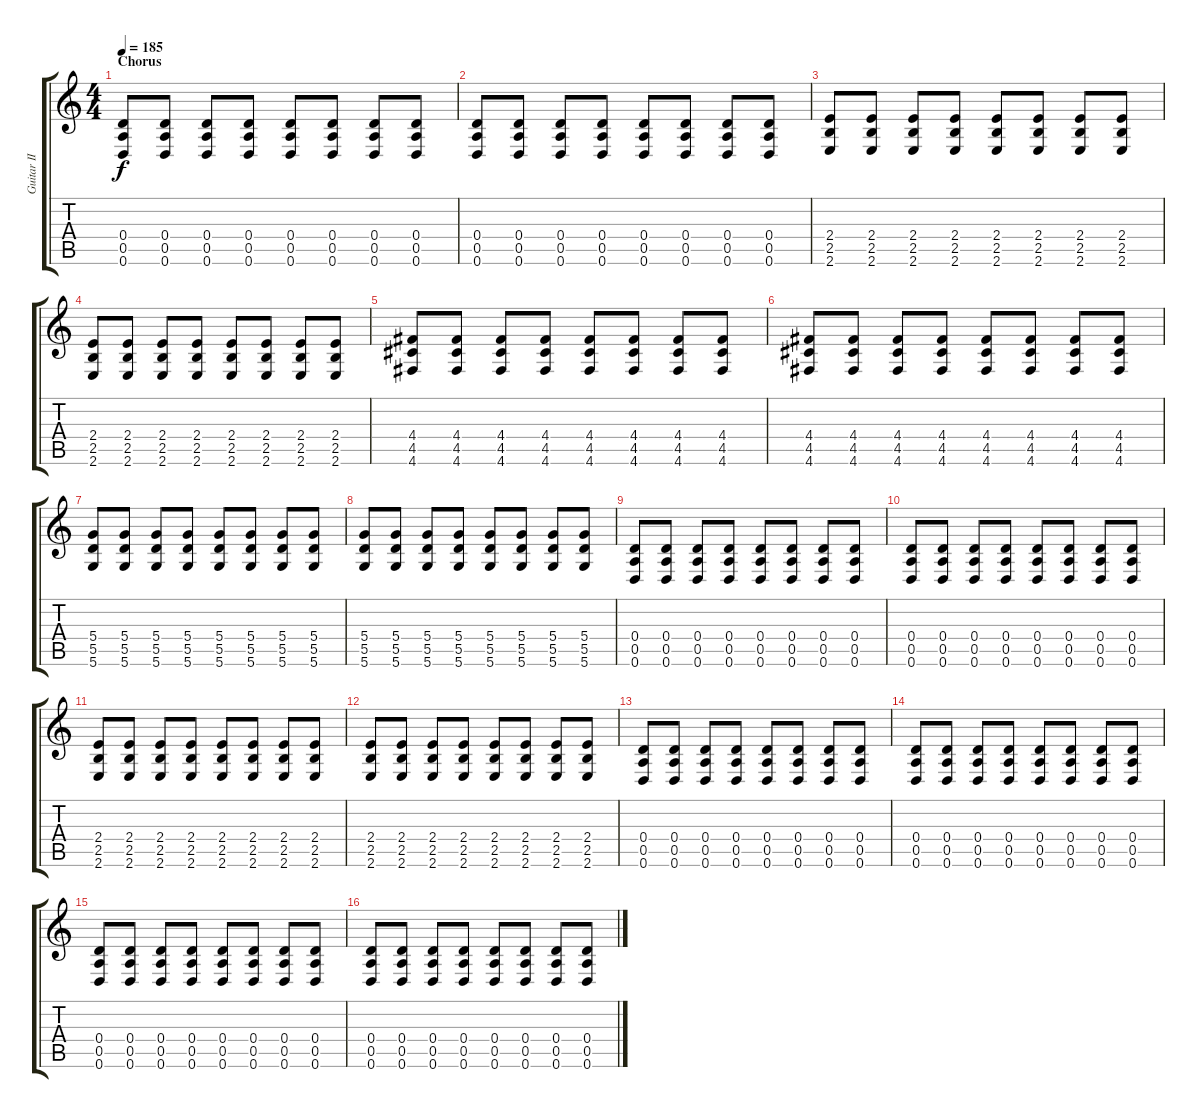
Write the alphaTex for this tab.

\track ("Guitar II" "Guitar II") {instrument overdrivenguitar}
\staff {score tabs}
\tuning (E4 B3 G3 D3 A2 D2) {hide}
\ts (4 4)
\section ("" "Chorus")
\tempo 185
\clef g2
\ks c
(0.4 0.5 0.6).8{dy f instrument overdrivenguitar} (0.4 0.5 0.6).8 (0.4 0.5 0.6).8 (0.4 0.5 0.6).8 (0.4 0.5 0.6).8 (0.4 0.5 0.6).8 (0.4 0.5 0.6).8 (0.4 0.5 0.6).8{instrument overdrivenguitar} |
(0.4 0.5 0.6).8{instrument overdrivenguitar} (0.4 0.5 0.6).8 (0.4 0.5 0.6).8 (0.4 0.5 0.6).8 (0.4 0.5 0.6).8 (0.4 0.5 0.6).8 (0.4 0.5 0.6).8 (0.4 0.5 0.6).8{instrument overdrivenguitar} |
(2.4 2.5 2.6).8 (2.4 2.5 2.6).8 (2.4 2.5 2.6).8 (2.4 2.5 2.6).8 (2.4 2.5 2.6).8 (2.4 2.5 2.6).8 (2.4 2.5 2.6).8 (2.4 2.5 2.6).8 |
(2.4 2.5 2.6).8 (2.4 2.5 2.6).8 (2.4 2.5 2.6).8 (2.4 2.5 2.6).8 (2.4 2.5 2.6).8 (2.4 2.5 2.6).8 (2.4 2.5 2.6).8 (2.4 2.5 2.6).8 |
(4.4 4.5 4.6).8 (4.4 4.5 4.6).8 (4.4 4.5 4.6).8 (4.4 4.5 4.6).8 (4.4 4.5 4.6).8 (4.4 4.5 4.6).8 (4.4 4.5 4.6).8 (4.4 4.5 4.6).8 |
(4.4 4.5 4.6).8 (4.4 4.5 4.6).8 (4.4 4.5 4.6).8 (4.4 4.5 4.6).8 (4.4 4.5 4.6).8 (4.4 4.5 4.6).8 (4.4 4.5 4.6).8 (4.4 4.5 4.6).8 |
(5.4 5.5 5.6).8 (5.4 5.5 5.6).8 (5.4 5.5 5.6).8 (5.4 5.5 5.6).8 (5.4 5.5 5.6).8 (5.4 5.5 5.6).8 (5.4 5.5 5.6).8 (5.4 5.5 5.6).8 |
(5.4 5.5 5.6).8 (5.4 5.5 5.6).8 (5.4 5.5 5.6).8 (5.4 5.5 5.6).8 (5.4 5.5 5.6).8 (5.4 5.5 5.6).8 (5.4 5.5 5.6).8 (5.4 5.5 5.6).8 |
(0.4 0.5 0.6).8{instrument overdrivenguitar} (0.4 0.5 0.6).8 (0.4 0.5 0.6).8 (0.4 0.5 0.6).8 (0.4 0.5 0.6).8 (0.4 0.5 0.6).8 (0.4 0.5 0.6).8 (0.4 0.5 0.6).8{instrument overdrivenguitar} |
(0.4 0.5 0.6).8{instrument overdrivenguitar} (0.4 0.5 0.6).8 (0.4 0.5 0.6).8 (0.4 0.5 0.6).8 (0.4 0.5 0.6).8 (0.4 0.5 0.6).8 (0.4 0.5 0.6).8 (0.4 0.5 0.6).8{instrument overdrivenguitar} |
(2.4 2.5 2.6).8 (2.4 2.5 2.6).8 (2.4 2.5 2.6).8 (2.4 2.5 2.6).8 (2.4 2.5 2.6).8 (2.4 2.5 2.6).8 (2.4 2.5 2.6).8 (2.4 2.5 2.6).8 |
(2.4 2.5 2.6).8 (2.4 2.5 2.6).8 (2.4 2.5 2.6).8 (2.4 2.5 2.6).8 (2.4 2.5 2.6).8 (2.4 2.5 2.6).8 (2.4 2.5 2.6).8 (2.4 2.5 2.6).8 |
(0.4 0.5 0.6).8{instrument overdrivenguitar} (0.4 0.5 0.6).8 (0.4 0.5 0.6).8 (0.4 0.5 0.6).8 (0.4 0.5 0.6).8 (0.4 0.5 0.6).8 (0.4 0.5 0.6).8 (0.4 0.5 0.6).8{instrument overdrivenguitar} |
(0.4 0.5 0.6).8{instrument overdrivenguitar} (0.4 0.5 0.6).8 (0.4 0.5 0.6).8 (0.4 0.5 0.6).8 (0.4 0.5 0.6).8 (0.4 0.5 0.6).8 (0.4 0.5 0.6).8 (0.4 0.5 0.6).8{instrument overdrivenguitar} |
(0.4 0.5 0.6).8{instrument overdrivenguitar} (0.4 0.5 0.6).8 (0.4 0.5 0.6).8 (0.4 0.5 0.6).8 (0.4 0.5 0.6).8 (0.4 0.5 0.6).8 (0.4 0.5 0.6).8 (0.4 0.5 0.6).8{instrument overdrivenguitar} |
(0.4 0.5 0.6).8{instrument overdrivenguitar} (0.4 0.5 0.6).8 (0.4 0.5 0.6).8 (0.4 0.5 0.6).8 (0.4 0.5 0.6).8 (0.4 0.5 0.6).8 (0.4 0.5 0.6).8 (0.4 0.5 0.6).8{instrument overdrivenguitar}
